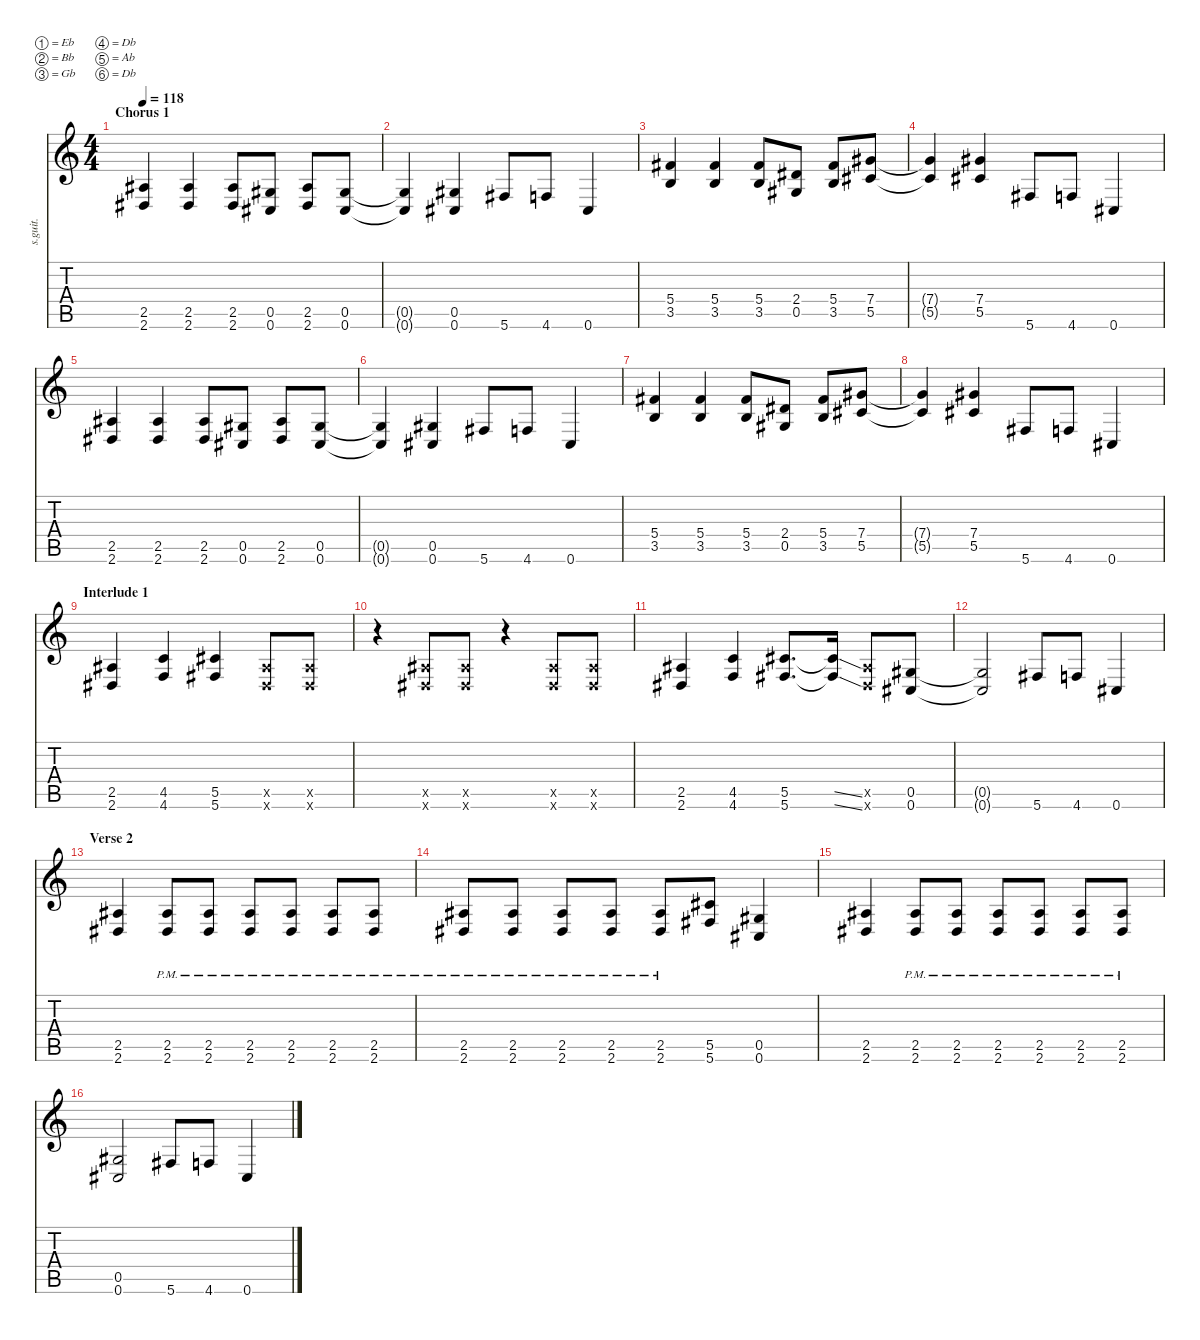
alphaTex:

\defaultSystemsLayout 4
\hideDynamics
\bracketExtendMode nobrackets
\track ("Rhythm [Zacky Vengeance]" "s.guit.") {instrument distortionguitar}
\staff {score tabs}
\tuning (Eb4 Bb3 Gb3 Db3 Ab2 Db2)
\ts (4 4)
\section ("" "Chorus 1")
\tempo 118
\clef g2
\ks c
(2.5{acc #} 2.6{acc #}).4{lyrics (0 "") lyrics (1 "") lyrics (2 "") lyrics (3 "") lyrics (4 "") dy f} (2.5{acc #} 2.6{acc #}).4{lyrics (0 "") lyrics (1 "") lyrics (2 "") lyrics (3 "") lyrics (4 "")} (2.5{acc #} 2.6{acc #}).8{lyrics (0 "") lyrics (1 "") lyrics (2 "") lyrics (3 "") lyrics (4 "")} (0.5{acc #} 0.6{acc #}).8{lyrics (0 "") lyrics (1 "") lyrics (2 "") lyrics (3 "") lyrics (4 "")} (2.5{acc #} 2.6{acc #}).8{lyrics (0 "") lyrics (1 "") lyrics (2 "") lyrics (3 "") lyrics (4 "")} (0.5{acc #} 0.6{acc #}).8{lyrics (0 "") lyrics (1 "") lyrics (2 "") lyrics (3 "") lyrics (4 "")} |
(0.5{t acc #} 0.6{t acc #}).4{lyrics (0 "") lyrics (1 "") lyrics (2 "") lyrics (3 "") lyrics (4 "")} (0.5{acc #} 0.6{acc #}).4{lyrics (0 "") lyrics (1 "") lyrics (2 "") lyrics (3 "") lyrics (4 "")} 5.6{acc #}.8{lyrics (0 "") lyrics (1 "") lyrics (2 "") lyrics (3 "") lyrics (4 "")} 4.6.8{lyrics (0 "") lyrics (1 "") lyrics (2 "") lyrics (3 "") lyrics (4 "")} 0.6{acc #}.4{lyrics (0 "") lyrics (1 "") lyrics (2 "") lyrics (3 "") lyrics (4 "")} |
(5.4{acc #} 3.5).4{lyrics (0 "") lyrics (1 "") lyrics (2 "") lyrics (3 "") lyrics (4 "")} (5.4{acc #} 3.5).4{lyrics (0 "") lyrics (1 "") lyrics (2 "") lyrics (3 "") lyrics (4 "")} (5.4{acc #} 3.5).8{lyrics (0 "") lyrics (1 "") lyrics (2 "") lyrics (3 "") lyrics (4 "")} (2.4{acc #} 0.5{acc #}).8{lyrics (0 "") lyrics (1 "") lyrics (2 "") lyrics (3 "") lyrics (4 "")} (5.4{acc #} 3.5).8{lyrics (0 "") lyrics (1 "") lyrics (2 "") lyrics (3 "") lyrics (4 "")} (7.4{acc #} 5.5{acc #}).8{lyrics (0 "") lyrics (1 "") lyrics (2 "") lyrics (3 "") lyrics (4 "")} |
(7.4{t acc #} 5.5{t acc #}).4{lyrics (0 "") lyrics (1 "") lyrics (2 "") lyrics (3 "") lyrics (4 "")} (7.4{acc #} 5.5{acc #}).4{lyrics (0 "") lyrics (1 "") lyrics (2 "") lyrics (3 "") lyrics (4 "")} 5.6{acc #}.8{lyrics (0 "") lyrics (1 "") lyrics (2 "") lyrics (3 "") lyrics (4 "")} 4.6.8{lyrics (0 "") lyrics (1 "") lyrics (2 "") lyrics (3 "") lyrics (4 "")} 0.6{acc #}.4{lyrics (0 "") lyrics (1 "") lyrics (2 "") lyrics (3 "") lyrics (4 "")} |
(2.5{acc #} 2.6{acc #}).4{lyrics (0 "") lyrics (1 "") lyrics (2 "") lyrics (3 "") lyrics (4 "")} (2.5{acc #} 2.6{acc #}).4{lyrics (0 "") lyrics (1 "") lyrics (2 "") lyrics (3 "") lyrics (4 "")} (2.5{acc #} 2.6{acc #}).8{lyrics (0 "") lyrics (1 "") lyrics (2 "") lyrics (3 "") lyrics (4 "")} (0.5{acc #} 0.6{acc #}).8{lyrics (0 "") lyrics (1 "") lyrics (2 "") lyrics (3 "") lyrics (4 "")} (2.5{acc #} 2.6{acc #}).8{lyrics (0 "") lyrics (1 "") lyrics (2 "") lyrics (3 "") lyrics (4 "")} (0.5{acc #} 0.6{acc #}).8{lyrics (0 "") lyrics (1 "") lyrics (2 "") lyrics (3 "") lyrics (4 "")} |
(0.5{t acc #} 0.6{t acc #}).4{lyrics (0 "") lyrics (1 "") lyrics (2 "") lyrics (3 "") lyrics (4 "")} (0.5{acc #} 0.6{acc #}).4{lyrics (0 "") lyrics (1 "") lyrics (2 "") lyrics (3 "") lyrics (4 "")} 5.6{acc #}.8{lyrics (0 "") lyrics (1 "") lyrics (2 "") lyrics (3 "") lyrics (4 "")} 4.6.8{lyrics (0 "") lyrics (1 "") lyrics (2 "") lyrics (3 "") lyrics (4 "")} 0.6{acc #}.4{lyrics (0 "") lyrics (1 "") lyrics (2 "") lyrics (3 "") lyrics (4 "")} |
(5.4{acc #} 3.5).4{lyrics (0 "") lyrics (1 "") lyrics (2 "") lyrics (3 "") lyrics (4 "")} (5.4{acc #} 3.5).4{lyrics (0 "") lyrics (1 "") lyrics (2 "") lyrics (3 "") lyrics (4 "")} (5.4{acc #} 3.5).8{lyrics (0 "") lyrics (1 "") lyrics (2 "") lyrics (3 "") lyrics (4 "")} (2.4{acc #} 0.5{acc #}).8{lyrics (0 "") lyrics (1 "") lyrics (2 "") lyrics (3 "") lyrics (4 "")} (5.4{acc #} 3.5).8{lyrics (0 "") lyrics (1 "") lyrics (2 "") lyrics (3 "") lyrics (4 "")} (7.4{acc #} 5.5{acc #}).8{lyrics (0 "") lyrics (1 "") lyrics (2 "") lyrics (3 "") lyrics (4 "")} |
(7.4{t acc #} 5.5{t acc #}).4{lyrics (0 "") lyrics (1 "") lyrics (2 "") lyrics (3 "") lyrics (4 "")} (7.4{acc #} 5.5{acc #}).4{lyrics (0 "") lyrics (1 "") lyrics (2 "") lyrics (3 "") lyrics (4 "")} 5.6{acc #}.8{lyrics (0 "") lyrics (1 "") lyrics (2 "") lyrics (3 "") lyrics (4 "")} 4.6.8{lyrics (0 "") lyrics (1 "") lyrics (2 "") lyrics (3 "") lyrics (4 "")} 0.6{acc #}.4{lyrics (0 "") lyrics (1 "") lyrics (2 "") lyrics (3 "") lyrics (4 "")} |
\section ("" "Interlude 1")
(2.5{acc #} 2.6{acc #}).4{lyrics (0 "") lyrics (1 "") lyrics (2 "") lyrics (3 "") lyrics (4 "")} (4.5 4.6).4{lyrics (0 "") lyrics (1 "") lyrics (2 "") lyrics (3 "") lyrics (4 "")} (5.5{acc #} 5.6{acc #}).4{lyrics (0 "") lyrics (1 "") lyrics (2 "") lyrics (3 "") lyrics (4 "")} (2.5{x acc #} 2.6{x acc #}).8{lyrics (0 "") lyrics (1 "") lyrics (2 "") lyrics (3 "") lyrics (4 "")} (2.5{x acc #} 2.6{x acc #}).8{lyrics (0 "") lyrics (1 "") lyrics (2 "") lyrics (3 "") lyrics (4 "")} |
r.4 (2.5{x acc #} 2.6{x acc #}).8{lyrics (0 "") lyrics (1 "") lyrics (2 "") lyrics (3 "") lyrics (4 "")} (2.5{x acc #} 2.6{x acc #}).8{lyrics (0 "") lyrics (1 "") lyrics (2 "") lyrics (3 "") lyrics (4 "")} r.4 (2.5{x acc #} 2.6{x acc #}).8{lyrics (0 "") lyrics (1 "") lyrics (2 "") lyrics (3 "") lyrics (4 "")} (2.5{x acc #} 2.6{x acc #}).8{lyrics (0 "") lyrics (1 "") lyrics (2 "") lyrics (3 "") lyrics (4 "")} |
(2.5{acc #} 2.6{acc #}).4{lyrics (0 "") lyrics (1 "") lyrics (2 "") lyrics (3 "") lyrics (4 "")} (4.5 4.6).4{lyrics (0 "") lyrics (1 "") lyrics (2 "") lyrics (3 "") lyrics (4 "")} (5.5{acc #} 5.6{acc #}).8{d lyrics (0 "") lyrics (1 "") lyrics (2 "") lyrics (3 "") lyrics (4 "")} (5.5{ss t acc #} 5.6{ss t acc #}).16{lyrics (0 "") lyrics (1 "") lyrics (2 "") lyrics (3 "") lyrics (4 "")} (2.5{x acc #} 2.6{x acc #}).8{lyrics (0 "") lyrics (1 "") lyrics (2 "") lyrics (3 "") lyrics (4 "")} (0.5{acc #} 0.6{acc #}).8{lyrics (0 "") lyrics (1 "") lyrics (2 "") lyrics (3 "") lyrics (4 "")} |
(0.5{t acc #} 0.6{t acc #}).2{lyrics (0 "") lyrics (1 "") lyrics (2 "") lyrics (3 "") lyrics (4 "")} 5.6{acc #}.8{lyrics (0 "") lyrics (1 "") lyrics (2 "") lyrics (3 "") lyrics (4 "")} 4.6.8{lyrics (0 "") lyrics (1 "") lyrics (2 "") lyrics (3 "") lyrics (4 "")} 0.6{acc #}.4{lyrics (0 "") lyrics (1 "") lyrics (2 "") lyrics (3 "") lyrics (4 "")} |
\section ("" "Verse 2")
(2.5{acc #} 2.6{acc #}).4{lyrics (0 "") lyrics (1 "") lyrics (2 "") lyrics (3 "") lyrics (4 "")} (2.5{pm acc #} 2.6{pm acc #}).8{lyrics (0 "") lyrics (1 "") lyrics (2 "") lyrics (3 "") lyrics (4 "")} (2.5{pm acc #} 2.6{pm acc #}).8{lyrics (0 "") lyrics (1 "") lyrics (2 "") lyrics (3 "") lyrics (4 "")} (2.5{pm acc #} 2.6{pm acc #}).8{lyrics (0 "") lyrics (1 "") lyrics (2 "") lyrics (3 "") lyrics (4 "")} (2.5{pm acc #} 2.6{pm acc #}).8{lyrics (0 "") lyrics (1 "") lyrics (2 "") lyrics (3 "") lyrics (4 "")} (2.5{pm acc #} 2.6{pm acc #}).8{lyrics (0 "") lyrics (1 "") lyrics (2 "") lyrics (3 "") lyrics (4 "")} (2.5{pm acc #} 2.6{pm acc #}).8{lyrics (0 "") lyrics (1 "") lyrics (2 "") lyrics (3 "") lyrics (4 "")} |
(2.5{pm acc #} 2.6{pm acc #}).8{lyrics (0 "") lyrics (1 "") lyrics (2 "") lyrics (3 "") lyrics (4 "")} (2.5{pm acc #} 2.6{pm acc #}).8{lyrics (0 "") lyrics (1 "") lyrics (2 "") lyrics (3 "") lyrics (4 "")} (2.5{pm acc #} 2.6{pm acc #}).8{lyrics (0 "") lyrics (1 "") lyrics (2 "") lyrics (3 "") lyrics (4 "")} (2.5{pm acc #} 2.6{pm acc #}).8{lyrics (0 "") lyrics (1 "") lyrics (2 "") lyrics (3 "") lyrics (4 "")} (2.5{pm acc #} 2.6{pm acc #}).8{lyrics (0 "") lyrics (1 "") lyrics (2 "") lyrics (3 "") lyrics (4 "")} (5.5{acc #} 5.6{acc #}).8{lyrics (0 "") lyrics (1 "") lyrics (2 "") lyrics (3 "") lyrics (4 "")} (0.5{acc #} 0.6{acc #}).4{lyrics (0 "") lyrics (1 "") lyrics (2 "") lyrics (3 "") lyrics (4 "")} |
(2.5{acc #} 2.6{acc #}).4{lyrics (0 "") lyrics (1 "") lyrics (2 "") lyrics (3 "") lyrics (4 "")} (2.5{pm acc #} 2.6{pm acc #}).8{lyrics (0 "") lyrics (1 "") lyrics (2 "") lyrics (3 "") lyrics (4 "")} (2.5{pm acc #} 2.6{pm acc #}).8{lyrics (0 "") lyrics (1 "") lyrics (2 "") lyrics (3 "") lyrics (4 "")} (2.5{pm acc #} 2.6{pm acc #}).8{lyrics (0 "") lyrics (1 "") lyrics (2 "") lyrics (3 "") lyrics (4 "")} (2.5{pm acc #} 2.6{pm acc #}).8{lyrics (0 "") lyrics (1 "") lyrics (2 "") lyrics (3 "") lyrics (4 "")} (2.5{pm acc #} 2.6{pm acc #}).8{lyrics (0 "") lyrics (1 "") lyrics (2 "") lyrics (3 "") lyrics (4 "")} (2.5{pm acc #} 2.6{pm acc #}).8{lyrics (0 "") lyrics (1 "") lyrics (2 "") lyrics (3 "") lyrics (4 "")} |
(0.5{acc #} 0.6{acc #}).2{lyrics (0 "") lyrics (1 "") lyrics (2 "") lyrics (3 "") lyrics (4 "")} 5.6{acc #}.8{lyrics (0 "") lyrics (1 "") lyrics (2 "") lyrics (3 "") lyrics (4 "")} 4.6.8{lyrics (0 "") lyrics (1 "") lyrics (2 "") lyrics (3 "") lyrics (4 "")} 0.6{acc #}.4{lyrics (0 "") lyrics (1 "") lyrics (2 "") lyrics (3 "") lyrics (4 "")}
